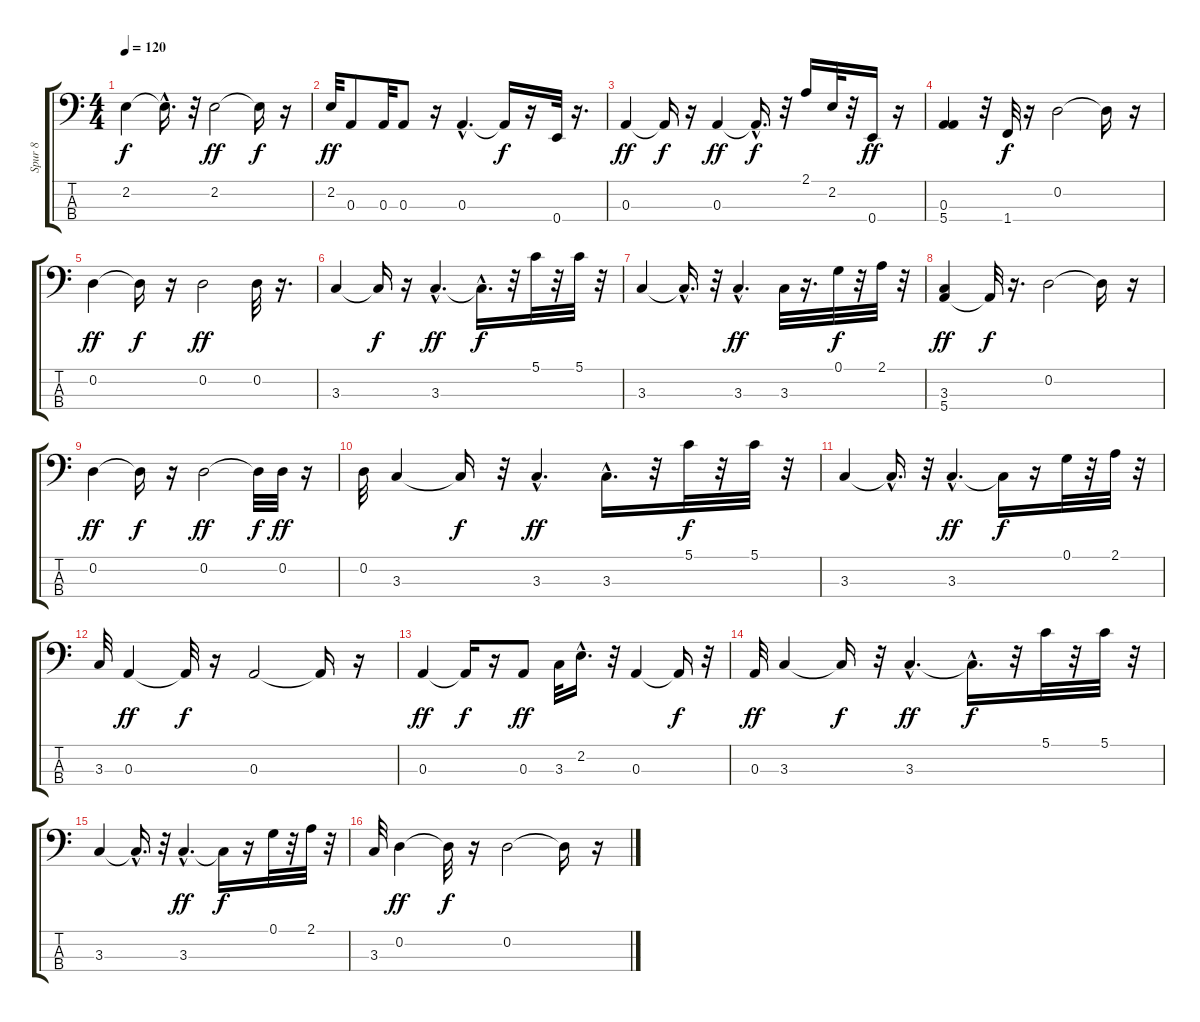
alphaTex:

\track ("Spur 8" "Spur 8") {instrument fretlessbass}
\staff {score tabs}
\tuning (G2 D2 A1 E1) {hide}
\ts (4 4)
\tempo 120
\clef f4
\ks c
2.2.4{dy f} 2.2{hac t}.16{d} r.32 2.2.2{dy ff} 2.2{t}.16{dy f} r.16 |
2.2.32{dy ff} 0.3.8 0.3.32 0.3.8 r.16 0.3{hac}.4{d} 0.3{t}.16{dy f} r.16 0.4.32 r.16{d} |
0.3.4{dy ff} 0.3{t}.16{dy f} r.16 0.3.4{dy ff} 0.3{hac t}.16{d dy f} r.32 2.1.16 2.2.32 r.32 0.4.16{dy ff} r.16 |
(0.3 5.4).4 r.32 1.4.32{dy f} r.16 0.2.2 0.2{t}.16 r.16 |
0.2.4{dy ff} 0.2{t}.16{dy f} r.16 0.2.2{dy ff} 0.2.32 r.16{d} |
3.3.4 3.3{t}.16{dy f} r.16 3.3{hac}.4{d dy ff} 3.3{hac t}.16{d dy f} r.32 5.1.32 r.32 5.1.32 r.32 |
3.3.4 3.3{hac t}.16{d} r.32 3.3{hac}.4{d dy ff} 3.3.32 r.16{d} 0.1.32{dy f} r.32 2.1.32 r.32 |
(3.3 5.4).4{dy ff} 5.4{t}.32{dy f} r.16{d} 0.2.2 0.2{t}.16 r.16 |
0.2.4{dy ff} 0.2{t}.16{dy f} r.16 0.2.2{dy ff} 0.2{t}.32{dy f} 0.2.32{dy ff} r.16 |
0.2.32 3.3.4 3.3{t}.16{dy f} r.32 3.3{hac}.4{d dy ff} 3.3{hac}.16{d} r.32 5.1.32{dy f} r.32 5.1.32 r.32 |
3.3.4 3.3{hac t}.16{d} r.32 3.3{hac}.4{d dy ff} 3.3{t}.16{dy f} r.16 0.1.32 r.32 2.1.32 r.32 |
3.3.32 0.3.4{dy ff} 0.3{t}.32{dy f} r.16 0.3.2 0.3{t}.16 r.16 |
0.3.4{dy ff} 0.3{t}.16{dy f} r.16 0.3.8{dy ff} 3.3.32 2.2{hac}.16{d} r.32 0.3.4 0.3{t}.16{dy f} r.32 |
0.3.32{dy ff} 3.3.4 3.3{t}.16{dy f} r.32 3.3{hac}.4{d dy ff} 3.3{hac t}.16{d dy f} r.32 5.1.32 r.32 5.1.32 r.32 |
3.3.4 3.3{hac t}.16{d} r.32 3.3{hac}.4{d dy ff} 3.3{t}.16{dy f} r.16 0.1.32 r.32 2.1.32 r.32 |
3.3.32 0.2.4{dy ff} 0.2{t}.32{dy f} r.16 0.2.2 0.2{t}.16 r.16
